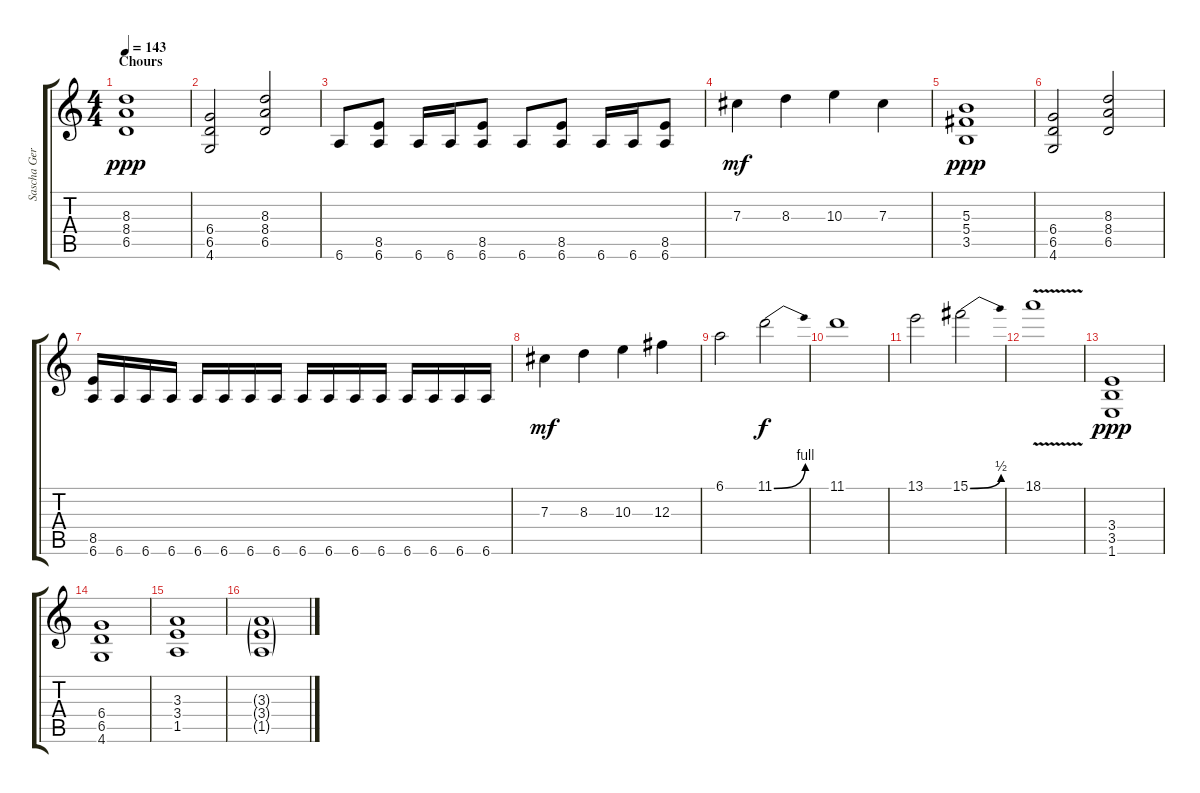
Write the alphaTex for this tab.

\track ("Sascha Gerstner" "Sascha Ger") {instrument overdrivenguitar}
\staff {score tabs}
\tuning (Eb4 Bb3 Gb3 Db3 Ab2 Eb2) {hide}
\ts (4 4)
\section ("" "Chours")
\tempo 143
\clef g2
\ks c
(8.3 8.4 6.5).1{dy ppp instrument overdrivenguitar} |
(6.4 6.5 4.6).2 (8.3 8.4 6.5).2 |
6.6.8 (8.5 6.6).8 6.6.16 6.6.16 (8.5 6.6).8 6.6.8 (8.5 6.6).8 6.6.16 6.6.16 (8.5 6.6).8 |
7.3.4{dy mf volume 14} 8.3.4 10.3.4 7.3.4 |
(5.3 5.4 3.5).1{dy ppp} |
(6.4 6.5 4.6).2 (8.3 8.4 6.5).2 |
(8.5 6.6).16 6.6.16 6.6.16 6.6.16 6.6.16 6.6.16 6.6.16 6.6.16 6.6.16 6.6.16 6.6.16 6.6.16 6.6.16 6.6.16 6.6.16 6.6.16 |
7.3.4{dy mf volume 12} 8.3.4 10.3.4 12.3.4 |
6.1.2{instrument distortionguitar} 11.1{be (bend 0 0 60 4)}.2{dy f} |
11.1.1 |
13.1.2 15.1{be (bend 0 0 60 2)}.2 |
18.1{v}.1 |
(3.4 3.5 1.6).1{dy ppp instrument overdrivenguitar} |
(6.4 6.5 4.6).1 |
(3.3 3.4 1.5).1 |
(3.3{g} 3.4{g} 1.5{g}).1
